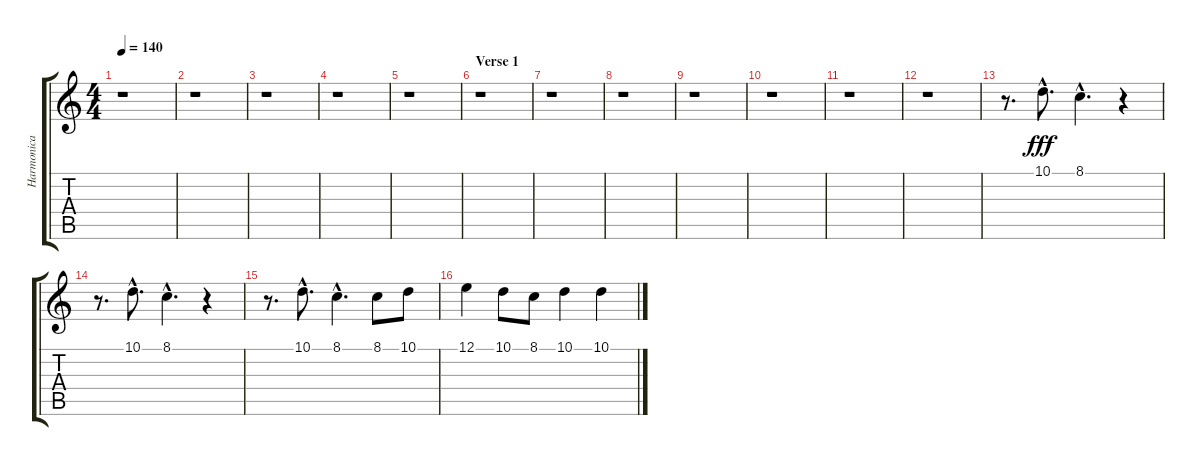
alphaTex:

\track ("Harmonica" "Harmonica") {instrument harmonica}
\staff {score tabs}
\tuning (E4 B3 G3 D3 A2 E2) {hide}
\ts (4 4)
\tempo 140
\clef g2
\ks c
r.1{dy fff} |
r.1 |
r.1 |
r.1 |
r.1 |
\section ("" "Verse 1")
r.1 |
r.1 |
r.1 |
r.1 |
r.1 |
r.1 |
r.1 |
r.8{d} 10.1{hac}.8{d} 8.1{hac}.4{d} r.4 |
r.8{d} 10.1{hac}.8{d} 8.1{hac}.4{d} r.4 |
r.8{d} 10.1{hac}.8{d} 8.1{hac}.4{d} 8.1.8 10.1.8 |
12.1.4 10.1.8 8.1.8 10.1.4 10.1.4
